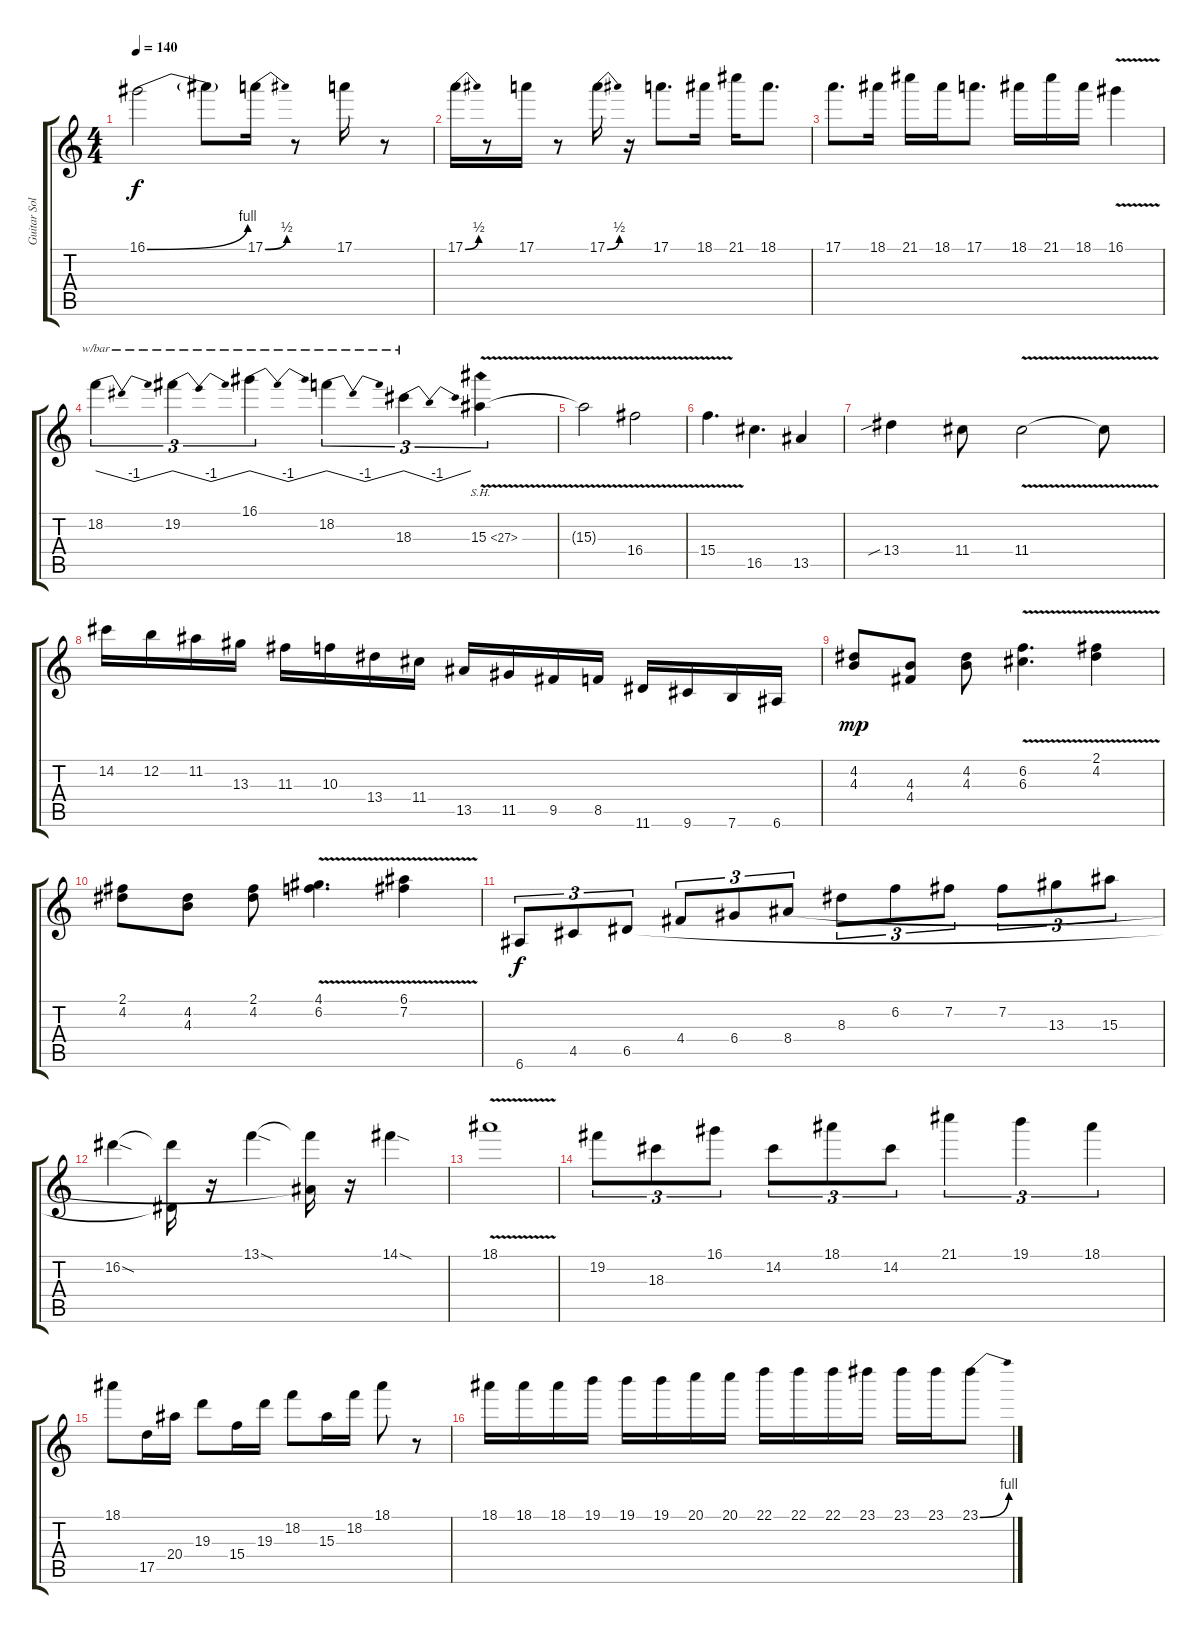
\track ("Guitar Solo" "Guitar Sol") {instrument distortionguitar}
\staff {score tabs}
\tuning (E4 B3 G3 D3 A2 E2) {hide}
\ts (4 4)
\tempo 140
\clef g2
\ks c
16.1{be (bend 0 0 60 4)}.2{dy f} 16.1{t}.8 17.1{be (bend 0 0 60 2)}.16 r.8 17.1.16 r.8 |
17.1{be (bend 0 0 60 2)}.16 r.8 17.1.16 r.8 17.1{be (bend 0 0 60 2)}.16 r.16 17.1.8{d} 18.1.16 21.1.16 18.1.8{d} |
17.1.8{d} 18.1.16 21.1.16 18.1.16 17.1.8{d} 18.1.16 21.1.16 18.1.16 16.1{v}.4 |
18.2.4{tu (3 2) tbe (dip default 0 0 30 -4 60 0)} 19.2.4{tu (3 2) tbe (dip default 0 0 30 -4 60 0)} 16.1.4{tu (3 2) tbe (dip default 0 0 30 -4 60 0)} 18.2.4{tu (3 2) tbe (dip default 0 0 30 -4 60 0)} 18.3.4{tu (3 2) tbe (dip default 0 0 30 -4 60 0)} 15.3{sh 12 v}.4{tu (3 2)} |
15.3{t}.2 16.4{v}.2 |
15.4{v}.4{d} 16.5.4{d} 13.5.4 |
13.4{sib}.4 11.4.8 11.4{v}.2 11.4{t}.8 |
14.2.16 12.2.16 11.2.16 13.3.16 11.3.16 10.3.16 13.4.16 11.4.16 13.5.16 11.5.16 9.5.16 8.5.16 11.6.16 9.6.16 7.6.16 6.6.16 |
(4.2 4.3).8{dy mp} (4.3 4.4).8 (4.2 4.3).8 (6.2{v} 6.3{v}).4{d} (2.1{v} 4.2{v}).4 |
(2.1 4.2).8 (4.2 4.3).8 (2.1 4.2).8 (4.1{v} 6.2{v}).4{d} (6.1 7.2{v}).4 |
6.6.8{tu (3 2) dy f} 4.5.8{tu (3 2)} 6.5.8{tu (3 2)} 4.4.8{tu (3 2)} 6.4.8{tu (3 2)} 8.4.8{tu (3 2)} 8.3.8{tu (3 2)} 6.2.8{tu (3 2)} 7.2.8{tu (3 2)} 7.2.8{tu (3 2)} 13.3.8{tu (3 2)} 15.3.8{tu (3 2)} |
16.2{sod}.4 (16.2{t} 6.5{t}).16 r.16 13.1{sod}.4 (13.1{t} 8.4{t}).16 r.16 14.1{sod}.4 |
18.1{v}.1 |
19.2.8{tu (3 2)} 18.3.8{tu (3 2)} 16.1.8{tu (3 2)} 14.2.8{tu (3 2)} 18.1.8{tu (3 2)} 14.2.8{tu (3 2)} 21.1.4{tu (3 2)} 19.1.4{tu (3 2)} 18.1.4{tu (3 2)} |
18.1.8 17.5.16 20.4.16 19.3.8 15.4.16 19.3.16 18.2.8 15.3.16 18.2.16 18.1.8 r.8 |
18.1.16 18.1.16 18.1.16 19.1.16 19.1.16 19.1.16 20.1.16 20.1.16 22.1.16 22.1.16 22.1.16 23.1.16 23.1.16 23.1.16 23.1{be (bend 0 0 60 4)}.8
